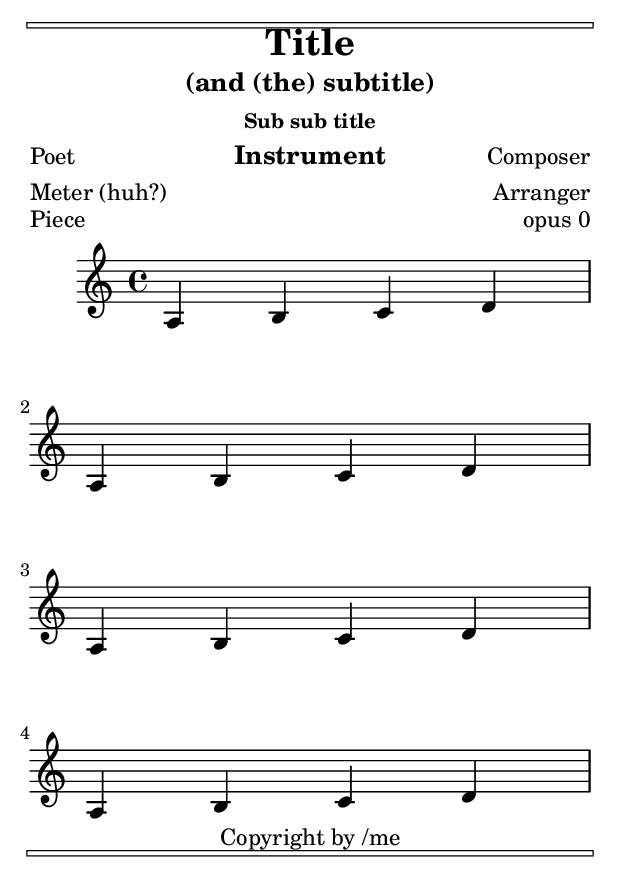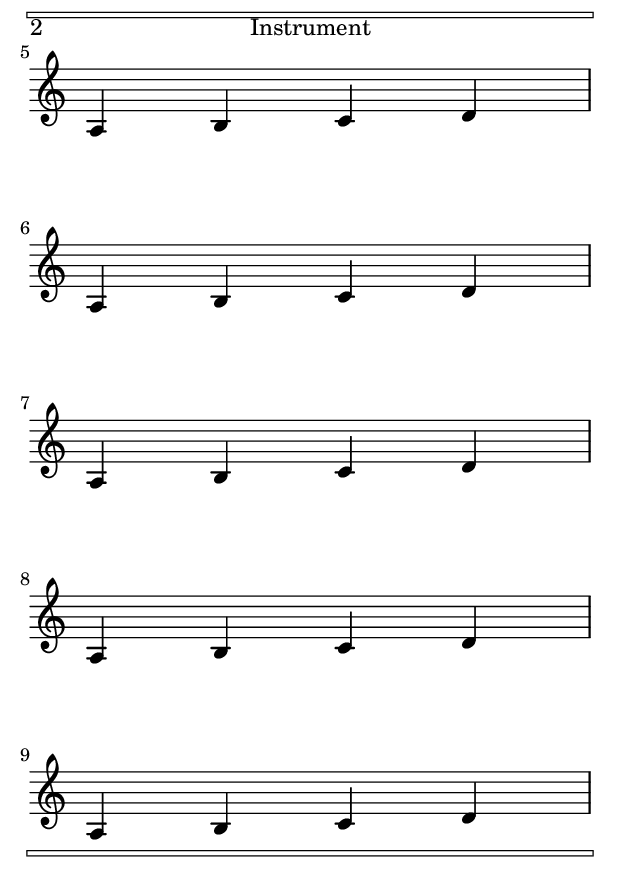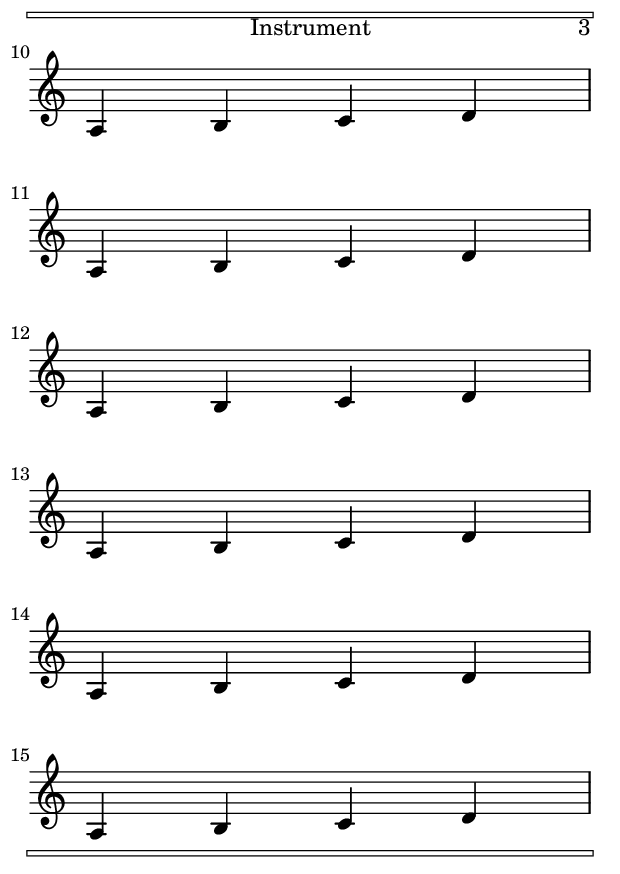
\version "2.7.13"

\header {

  texidoc = "Stress optimal page breaking.  This should look
    nice and even on 4 a6 pages. "

  
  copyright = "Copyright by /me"
  
  title = "Title"
  subtitle = "(and (the) subtitle)"
  subsubtitle = "Sub sub title"
  poet = "Poet"
  composer = "Composer"
  texttranslator = "Text Translator"
  meter = "Meter (huh?)"
  arranger = "Arranger"
  instrument = "Instrument"
  piece = "Piece"
  opus = "opus 0"

  
}

\paper {
  raggedlastbottom = ##f

  bookTitleMarkup = \markup {
    \override #'(baseline-skip . -3)
    \column {
      \box \fill-line { \teeny " " " " }
      \bookTitleMarkup
    }
  }
  oddHeaderMarkup = \markup \on-the-fly #not-first-page {
    \override #'(baseline-skip . -3)
    \column {
      \box \fill-line { \teeny " " " " }
      \line { \oddHeaderMarkup }
    }
  }
  evenHeaderMarkup = \markup {
    \override #'(baseline-skip . -3)
    \column {
      \box \fill-line { \teeny " " " " }
      \line { \evenHeaderMarkup }
    }
  }
  oddFooterMarkup = \markup {
    \override #'(baseline-skip . -3)
    \column {
	\oddFooterMarkup
	\box \fill-line { \teeny " " " " }
    }
  }
  
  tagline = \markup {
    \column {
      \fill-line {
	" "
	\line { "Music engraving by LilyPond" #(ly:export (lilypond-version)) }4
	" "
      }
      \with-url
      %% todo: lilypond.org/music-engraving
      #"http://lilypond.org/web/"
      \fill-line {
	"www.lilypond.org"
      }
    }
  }
}

#(set-default-paper-size "a6" 'portrait)

\book {    
  \score {
    \new Staff \relative c' {
      %% 19: ideally cramped
      %% Calculating page breaks...[6][11][16]
      %%\repeat unfold 19 { a b c d \break }
      %% 15: test even distribution
      %% Calculating page breaks...[5][9][13]
      \repeat unfold 15 { a b c d \break }
    }
  }
}
